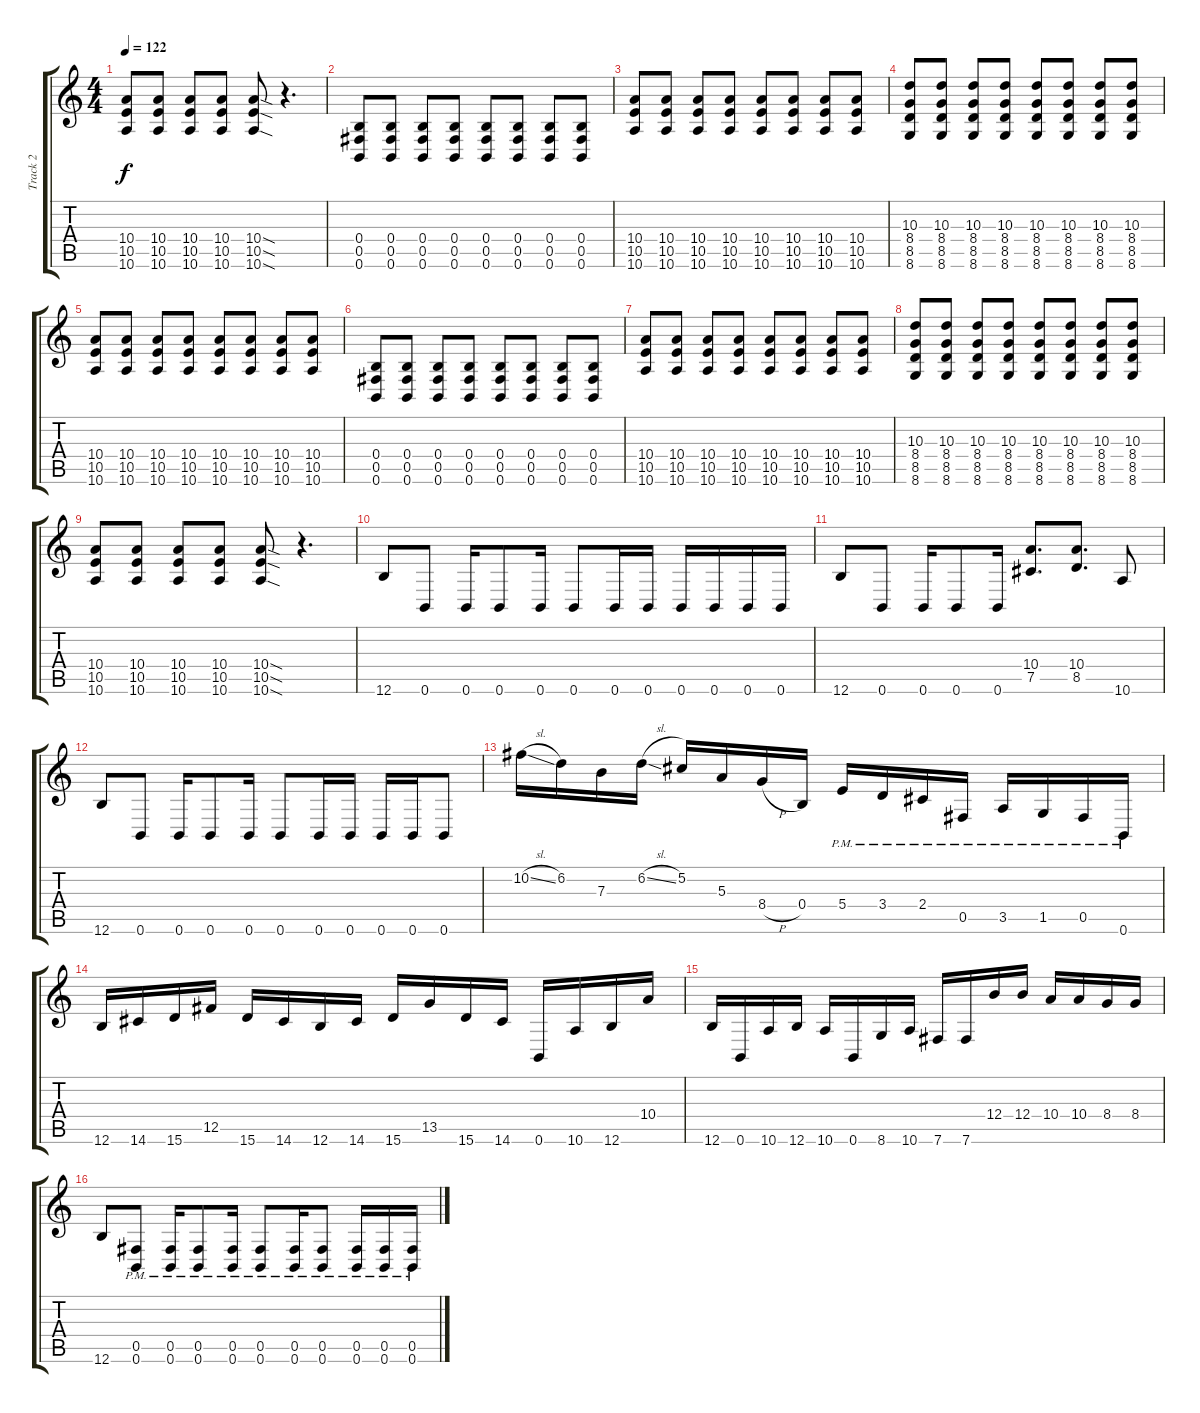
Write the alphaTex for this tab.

\track ("Track 2" "Track 2") {instrument distortionguitar}
\staff {score tabs}
\tuning (Db4 Ab3 E3 B2 Gb2 B1) {hide}
\ts (4 4)
\tempo 122
\clef g2
\ks c
(10.4 10.5 10.6).8{dy f} (10.4 10.5 10.6).8 (10.4 10.5 10.6).8 (10.4 10.5 10.6).8 (10.4{sod} 10.5{sod} 10.6{sod}).8 r.4{d} |
(0.4 0.5 0.6).8 (0.4 0.5 0.6).8 (0.4 0.5 0.6).8 (0.4 0.5 0.6).8 (0.4 0.5 0.6).8 (0.4 0.5 0.6).8 (0.4 0.5 0.6).8 (0.4 0.5 0.6).8 |
(10.4 10.5 10.6).8 (10.4 10.5 10.6).8 (10.4 10.5 10.6).8 (10.4 10.5 10.6).8 (10.4 10.5 10.6).8 (10.4 10.5 10.6).8 (10.4 10.5 10.6).8 (10.4 10.5 10.6).8 |
(10.3 8.4 8.5 8.6).8 (10.3 8.4 8.5 8.6).8 (10.3 8.4 8.5 8.6).8 (10.3 8.4 8.5 8.6).8 (10.3 8.4 8.5 8.6).8 (10.3 8.4 8.5 8.6).8 (10.3 8.4 8.5 8.6).8 (10.3 8.4 8.5 8.6).8 |
(10.4 10.5 10.6).8 (10.4 10.5 10.6).8 (10.4 10.5 10.6).8 (10.4 10.5 10.6).8 (10.4 10.5 10.6).8 (10.4 10.5 10.6).8 (10.4 10.5 10.6).8 (10.4 10.5 10.6).8 |
(0.4 0.5 0.6).8 (0.4 0.5 0.6).8 (0.4 0.5 0.6).8 (0.4 0.5 0.6).8 (0.4 0.5 0.6).8 (0.4 0.5 0.6).8 (0.4 0.5 0.6).8 (0.4 0.5 0.6).8 |
(10.4 10.5 10.6).8 (10.4 10.5 10.6).8 (10.4 10.5 10.6).8 (10.4 10.5 10.6).8 (10.4 10.5 10.6).8 (10.4 10.5 10.6).8 (10.4 10.5 10.6).8 (10.4 10.5 10.6).8 |
(10.3 8.4 8.5 8.6).8 (10.3 8.4 8.5 8.6).8 (10.3 8.4 8.5 8.6).8 (10.3 8.4 8.5 8.6).8 (10.3 8.4 8.5 8.6).8 (10.3 8.4 8.5 8.6).8 (10.3 8.4 8.5 8.6).8 (10.3 8.4 8.5 8.6).8 |
(10.4 10.5 10.6).8 (10.4 10.5 10.6).8 (10.4 10.5 10.6).8 (10.4 10.5 10.6).8 (10.4{sod} 10.5{sod} 10.6{sod}).8 r.4{d} |
12.6.8 0.6.8 0.6.16 0.6.8 0.6.16 0.6.8 0.6.16 0.6.16 0.6.16 0.6.16 0.6.16 0.6.16 |
12.6.8 0.6.8 0.6.16 0.6.8 0.6.16 (10.4 7.5).8{d} (10.4 8.5).8{d} 10.6.8 |
12.6.8 0.6.8 0.6.16 0.6.8 0.6.16 0.6.8 0.6.16 0.6.16 0.6.16 0.6.16 0.6.8 |
10.2{sl}.16 6.2.16 7.3.16 6.2{sl}.16 5.2.16 5.3.16 8.4{h}.16 0.4.16 5.4{pm}.16 3.4{pm}.16 2.4{pm}.16 0.5{pm}.16 3.5{pm}.16 1.5{pm}.16 0.5{pm}.16 0.6{pm}.16 |
12.6.16 14.6.16 15.6.16 12.5.16 15.6.16 14.6.16 12.6.16 14.6.16 15.6.16 13.5.16 15.6.16 14.6.16 0.6.16 10.6.16 12.6.16 10.4.16 |
12.6.16 0.6.16 10.6.16 12.6.16 10.6.16 0.6.16 8.6.16 10.6.16 7.6.16 7.6.16 12.4.16 12.4.16 10.4.16 10.4.16 8.4.16 8.4.16 |
12.6.8 (0.5{pm} 0.6{pm}).8 (0.5{pm} 0.6{pm}).16 (0.5{pm} 0.6{pm}).8 (0.5{pm} 0.6{pm}).16 (0.5{pm} 0.6{pm}).8 (0.5{pm} 0.6{pm}).16 (0.5{pm} 0.6{pm}).8 (0.5{pm} 0.6{pm}).16 (0.5{pm} 0.6{pm}).16 (0.5{pm} 0.6{pm}).16
